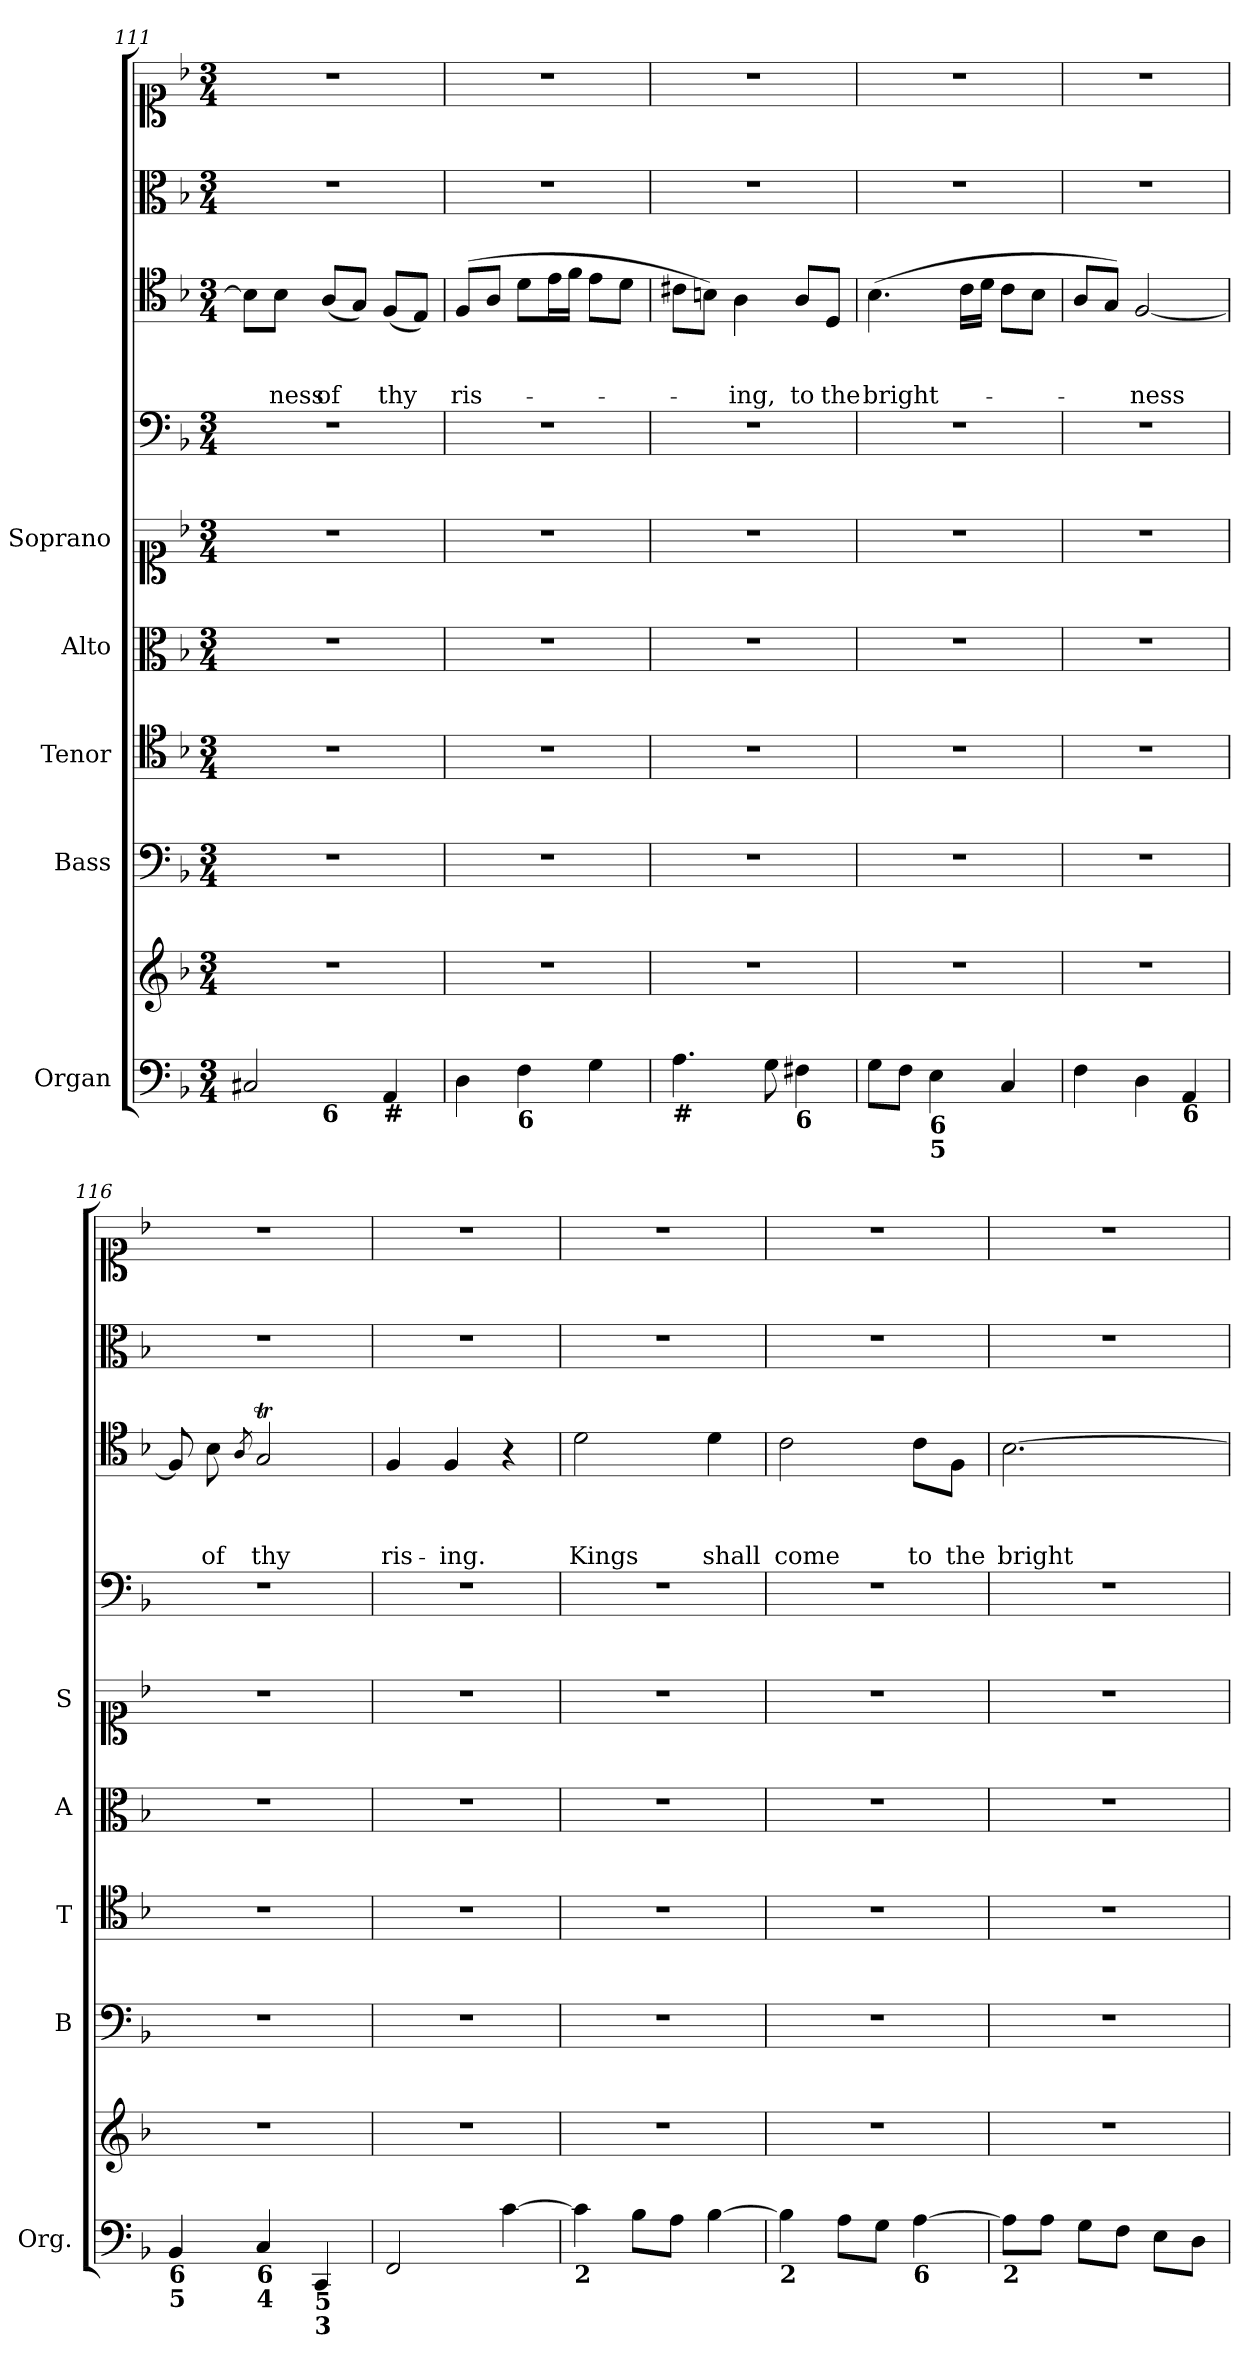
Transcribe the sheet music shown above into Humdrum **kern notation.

**kern	**kern	**kern	**kern	**kern	**kern	**kern	**kern	**text	**text	**text	**kern	**kern
*part9	*part9	*part8	*part7	*part6	*part5	*part4	*part3	*part3	*part3	*part3	*part2	*part1
*staff10	*staff9	*staff8	*staff7	*staff6	*staff5	*staff4	*staff3	*staff3	*staff3	*staff3	*staff2	*staff1
*I"Organ	*	*I"Bass	*I"Tenor	*I"Alto	*I"Soprano	*	*	*	*	*	*	*
*I'Org.	*	*I'B	*I'T	*I'A	*I'S	*	*	*	*	*	*	*
*clefF4	*clefG2	*clefF4	*clefC4	*clefC3	*clefC1	*clefF4	*clefC4	*	*	*	*clefC3	*clefC1
*k[b-]	*k[b-]	*k[b-]	*k[b-]	*k[b-]	*k[b-]	*k[b-]	*k[b-]	*	*	*	*k[b-]	*k[b-]
*F:	*F:	*F:	*F:	*F:	*F:	*F:	*F:	*	*	*	*F:	*F:
*M3/4	*M3/4	*M3/4	*M3/4	*M3/4	*M3/4	*M3/4	*M3/4	*	*	*	*M3/4	*M3/4
=111	=111	=111	=111	=111	=111	=111	=111	=111	=111	=111	=111	=111
!LO:TX:b:B:t=7	!	!	!	!	!	!	!	!	!	!	!	!
*^	*	*	*	*	*	*	*	*	*	*	*	*
2C#X/	4ryy	2.r	2.r	2.r	2.r	2.r	2.r	8B-\L]	.	.	.	2.r	2.r
!	!	!	!	!	!	!	!	!	!	!	!LO:LY:b	!	!
.	.	.	.	.	.	.	.	8B-\J	.	.	-ness	.	.
!	!LO:TX:b:B:t=6	!	!	!	!	!	!	!	!	!	!	!	!
!	!	!	!	!	!	!	!	!	!	!	!LO:LY:b	!	!
.	2ryy	.	.	.	.	.	.	(<8A/L	.	.	of	.	.
.	.	.	.	.	.	.	.	8G/J)	.	.	.	.	.
!LO:TX:b:B:t=#	!	!	!	!	!	!	!	!	!	!	!	!	!
!	!	!	!	!	!	!	!	!	!	!	!LO:LY:b	!	!
4AA/	.	.	.	.	.	.	.	(<8F/L	.	.	thy	.	.
.	.	.	.	.	.	.	.	8E/J)	.	.	.	.	.
!!LO:PB:g=z
=112	=112	=112	=112	=112	=112	=112	=112	=112	=112	=112	=112	=112	=112
!	!	!	!	!	!	!	!	!	!	!	!LO:LY:b	!	!
*v	*v	*	*	*	*	*	*	*	*	*	*	*	*
4D\	2.r	2.r	2.r	2.r	2.r	2.r	(>8F/L	.	.	ris-	2.r	2.r
.	.	.	.	.	.	.	8A/J	.	.	.	.	.
!LO:TX:b:B:t=6	!	!	!	!	!	!	!	!	!	!	!	!
4F\	.	.	.	.	.	.	8d\L	.	.	.	.	.
.	.	.	.	.	.	.	16e\L	.	.	.	.	.
.	.	.	.	.	.	.	16f\JJ	.	.	.	.	.
4G\	.	.	.	.	.	.	8e\L	.	.	.	.	.
.	.	.	.	.	.	.	8d\J	.	.	.	.	.
=113	=113	=113	=113	=113	=113	=113	=113	=113	=113	=113	=113	=113
!LO:TX:b:B:t=#	!	!	!	!	!	!	!	!	!	!	!	!
4.A\	2.r	2.r	2.r	2.r	2.r	2.r	8c#X\L	.	.	.	2.r	2.r
.	.	.	.	.	.	.	8Bn\J)	.	.	.	.	.
!	!	!	!	!	!	!	!	!	!	!LO:LY:b	!	!
.	.	.	.	.	.	.	4A\	.	.	-ing,	.	.
8G\	.	.	.	.	.	.	.	.	.	.	.	.
!LO:TX:b:B:t=6	!	!	!	!	!	!	!	!	!	!	!	!
!	!	!	!	!	!	!	!	!	!	!LO:LY:b	!	!
4F#X\	.	.	.	.	.	.	8A/L	.	.	to	.	.
!	!	!	!	!	!	!	!	!	!	!LO:LY:b	!	!
.	.	.	.	.	.	.	8D/J	.	.	the	.	.
=114	=114	=114	=114	=114	=114	=114	=114	=114	=114	=114	=114	=114
!	!	!	!	!	!	!	!	!	!	!LO:LY:b	!	!
8G\L	2.r	2.r	2.r	2.r	2.r	2.r	(>4.B-\	.	.	bright-	2.r	2.r
8F\J	.	.	.	.	.	.	.	.	.	.	.	.
!LO:TX:b:B:t=6	!	!	!	!	!	!	!	!	!	!	!	!
!LO:TX:b:B:t=5	!	!	!	!	!	!	!	!	!	!	!	!
4E\	.	.	.	.	.	.	.	.	.	.	.	.
.	.	.	.	.	.	.	16c\LL	.	.	.	.	.
.	.	.	.	.	.	.	16d\JJ	.	.	.	.	.
4C/	.	.	.	.	.	.	8c\L	.	.	.	.	.
.	.	.	.	.	.	.	8B-\J	.	.	.	.	.
=115	=115	=115	=115	=115	=115	=115	=115	=115	=115	=115	=115	=115
4F\	2.r	2.r	2.r	2.r	2.r	2.r	8A/L	.	.	.	2.r	2.r
.	.	.	.	.	.	.	8G/J)	.	.	.	.	.
!	!	!	!	!	!	!	!	!	!	!LO:LY:b	!	!
4D\	.	.	.	.	.	.	[2F/	.	.	-ness	.	.
!LO:TX:b:B:t=6	!	!	!	!	!	!	!	!	!	!	!	!
4AA/	.	.	.	.	.	.	.	.	.	.	.	.
=116	=116	=116	=116	=116	=116	=116	=116	=116	=116	=116	=116	=116
!LO:TX:b:B:t=6	!	!	!	!	!	!	!	!	!	!	!	!
!LO:TX:b:B:t=5	!	!	!	!	!	!	!	!	!	!	!	!
4BB-/	2.r	2.r	2.r	2.r	2.r	2.r	8F/]	.	.	.	2.r	2.r
!	!	!	!	!	!	!	!	!	!	!LO:LY:b	!	!
.	.	.	.	.	.	.	8B-\	.	.	of	.	.
.	.	.	.	.	.	.	8qA/	.	.	.	.	.
!LO:TX:b:B:t=6	!	!	!	!	!	!	!	!	!	!	!	!
!LO:TX:b:B:t=4	!	!	!	!	!	!	!	!	!	!	!	!
!	!	!	!	!	!	!	!	!	!	!LO:LY:b	!	!
4C/	.	.	.	.	.	.	2GT/	.	.	thy	.	.
!LO:TX:b:B:t=5	!	!	!	!	!	!	!	!	!	!	!	!
!LO:TX:b:B:t=3	!	!	!	!	!	!	!	!	!	!	!	!
4CC/	.	.	.	.	.	.	.	.	.	.	.	.
!!LO:LB:g=z
=117	=117	=117	=117	=117	=117	=117	=117	=117	=117	=117	=117	=117
!	!	!	!	!	!	!	!	!	!	!LO:LY:b	!	!
2FF/	2.r	2.r	2.r	2.r	2.r	2.r	4F/	.	.	ris-	2.r	2.r
!	!	!	!	!	!	!	!	!	!	!LO:LY:b	!	!
.	.	.	.	.	.	.	4F/	.	.	-ing.	.	.
[4c\	.	.	.	.	.	.	4r	.	.	.	.	.
=118	=118	=118	=118	=118	=118	=118	=118	=118	=118	=118	=118	=118
!LO:TX:b:B:t=2	!	!	!	!	!	!	!	!	!	!	!	!
!	!	!	!	!	!	!	!	!	!	!LO:LY:b	!	!
4c\]	2.r	2.r	2.r	2.r	2.r	2.r	2d\	.	.	Kings	2.r	2.r
8B-\L	.	.	.	.	.	.	.	.	.	.	.	.
8A\J	.	.	.	.	.	.	.	.	.	.	.	.
!	!	!	!	!	!	!	!	!	!	!LO:LY:b	!	!
[4B-\	.	.	.	.	.	.	4d\	.	.	shall	.	.
=119	=119	=119	=119	=119	=119	=119	=119	=119	=119	=119	=119	=119
!LO:TX:b:B:t=2	!	!	!	!	!	!	!	!	!	!	!	!
!	!	!	!	!	!	!	!	!	!	!LO:LY:b	!	!
4B-\]	2.r	2.r	2.r	2.r	2.r	2.r	2c\	.	.	come	2.r	2.r
8A\L	.	.	.	.	.	.	.	.	.	.	.	.
8G\J	.	.	.	.	.	.	.	.	.	.	.	.
!LO:TX:b:B:t=6	!	!	!	!	!	!	!	!	!	!	!	!
!	!	!	!	!	!	!	!	!	!	!LO:LY:b	!	!
[4A\	.	.	.	.	.	.	8c\L	.	.	to	.	.
!	!	!	!	!	!	!	!	!	!	!LO:LY:b	!	!
.	.	.	.	.	.	.	8F\J	.	.	the	.	.
=120	=120	=120	=120	=120	=120	=120	=120	=120	=120	=120	=120	=120
!LO:TX:b:B:t=2	!	!	!	!	!	!	!	!	!	!	!	!
!	!	!	!	!	!	!	!	!	!	!LO:LY:b	!	!
8A\L]	2.r	2.r	2.r	2.r	2.r	2.r	[2.B-\	.	.	bright-	2.r	2.r
8A\J	.	.	.	.	.	.	.	.	.	.	.	.
8G\L	.	.	.	.	.	.	.	.	.	.	.	.
8F\J	.	.	.	.	.	.	.	.	.	.	.	.
8E\L	.	.	.	.	.	.	.	.	.	.	.	.
8D\J	.	.	.	.	.	.	.	.	.	.	.	.
=	=	=	=	=	=	=	=	=	=	=	=	=
*-	*-	*-	*-	*-	*-	*-	*-	*-	*-	*-	*-	*-
